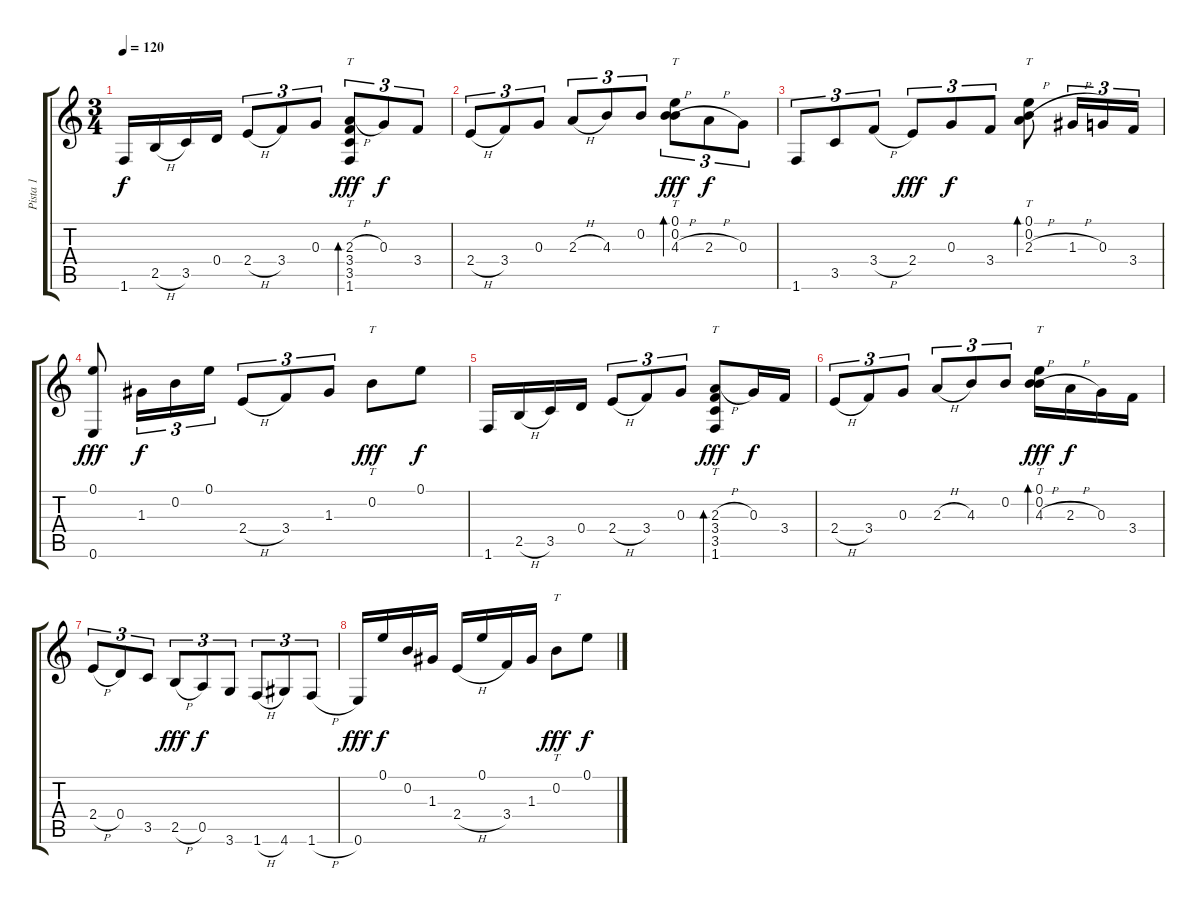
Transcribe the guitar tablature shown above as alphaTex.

\track ("Pista 1" "Pista 1") {instrument acousticguitarnylon}
\staff {score tabs}
\tuning (E4 B3 G3 D3 A2 E2) {hide}
\ts (3 4)
\tempo 120
\clef g2
\ks c
1.6.16{dy f instrument acousticguitarnylon} 2.5{h}.16 3.5.16 0.4.16 2.4{h}.8{tu (3 2)} 3.4.8{tu (3 2)} 0.3.8{tu (3 2)} (2.3{h} 3.4 3.5 1.6).8{tt tu (3 2) bd 480 dy fff} 0.3.8{tu (3 2) dy f} 3.4.8{tu (3 2)} |
2.4{h}.8{tu (3 2)} 3.4.8{tu (3 2)} 0.3.8{tu (3 2)} 2.3{h}.8{tu (3 2)} 4.3.8{tu (3 2)} 0.2.8{tu (3 2)} (0.1 0.2 4.3{h}).8{tt tu (3 2) bd 480 dy fff} 2.3{h}.8{tu (3 2) dy f} 0.3.8{tu (3 2)} |
1.6.8{tu (3 2)} 3.5.8{tu (3 2)} 3.4{h}.8{tu (3 2)} 2.4.8{tu (3 2) dy fff} 0.3.8{tu (3 2) dy f} 3.4.8{tu (3 2)} (0.1 0.2 2.3{h}).8{tt bd 480} 1.3{h}.16{tu (3 2)} 0.3.16{tu (3 2)} 3.4.16{tu (3 2)} |
(0.1 0.6).8{dy fff} 1.3.16{tu (3 2) dy f} 0.2.16{tu (3 2)} 0.1.16{tu (3 2)} 2.4{h}.8{tu (3 2)} 3.4.8{tu (3 2)} 1.3.8{tu (3 2)} 0.2.8{tt dy fff} 0.1.8{dy f} |
1.6.16 2.5{h}.16 3.5.16 0.4.16 2.4{h}.8{tu (3 2)} 3.4.8{tu (3 2)} 0.3.8{tu (3 2)} (2.3{h} 3.4 3.5 1.6).8{tt bd 480 dy fff} 0.3.16{dy f} 3.4.16 |
2.4{h}.8{tu (3 2)} 3.4.8{tu (3 2)} 0.3.8{tu (3 2)} 2.3{h}.8{tu (3 2)} 4.3.8{tu (3 2)} 0.2.8{tu (3 2)} (0.1 0.2 4.3{h}).16{tt bd 480 dy fff} 2.3{h}.16{dy f} 0.3.16 3.4.16 |
2.4{h}.8{tu (3 2)} 0.4.8{tu (3 2)} 3.5.8{tu (3 2)} 2.5{h}.8{tu (3 2) dy fff} 0.5.8{tu (3 2) dy f} 3.6.8{tu (3 2)} 1.6{h}.8{tu (3 2)} 4.6.8{tu (3 2)} 1.6{h}.8{tu (3 2)} |
0.6.16{dy fff} 0.1.16{dy f} 0.2.16 1.3.16 2.4{h}.16 0.1.16 3.4.16 1.3.16 0.2.8{tt dy fff} 0.1.8{dy f}
